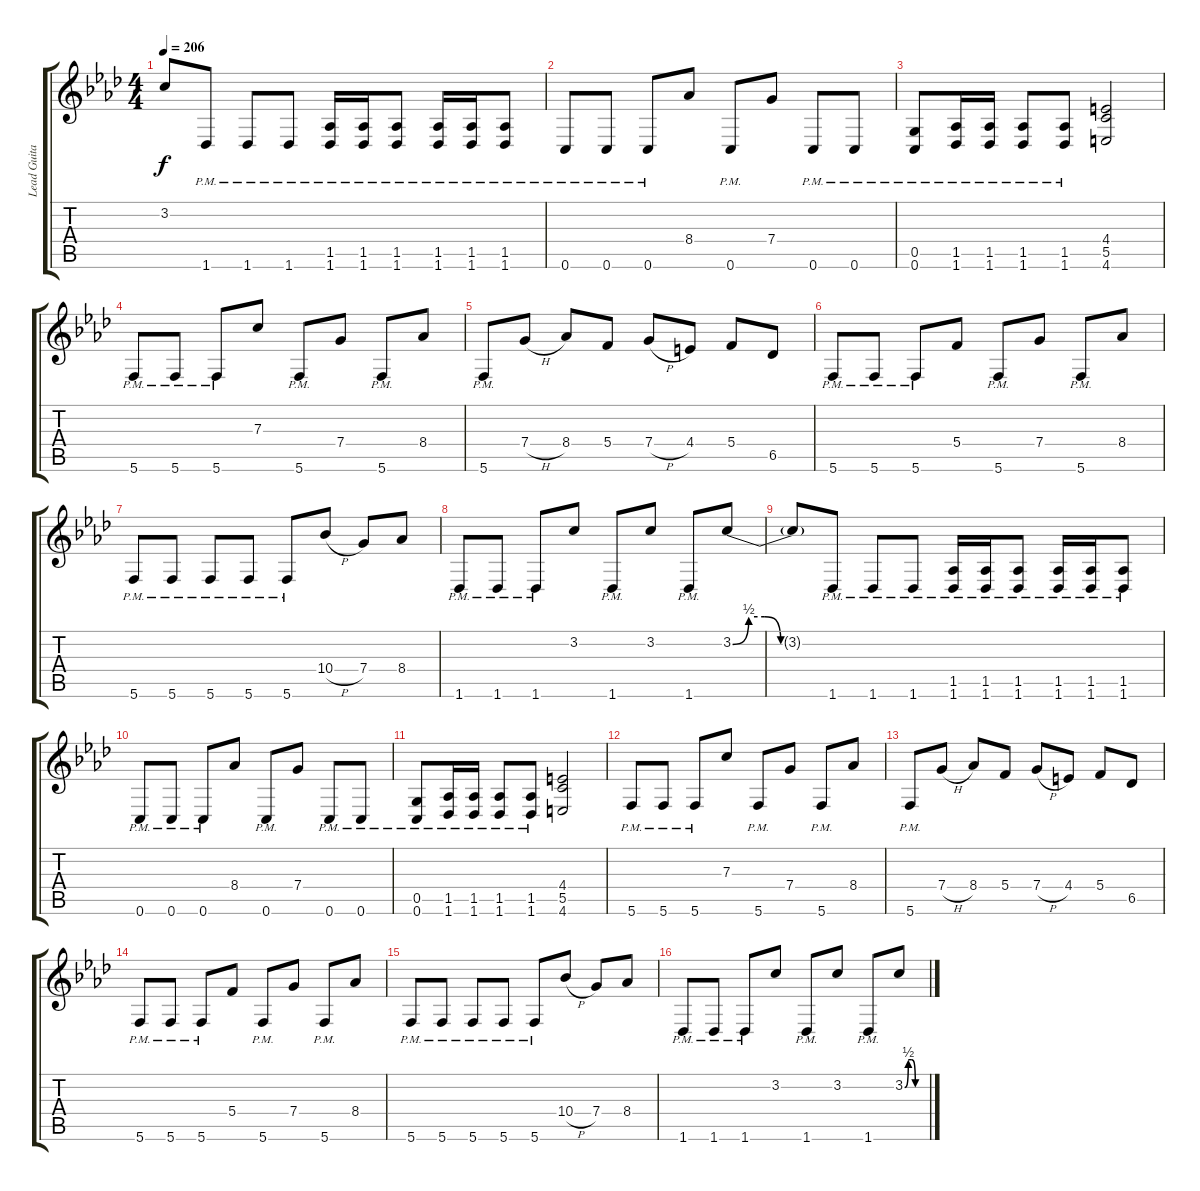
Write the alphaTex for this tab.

\track ("Lead Guitar" "Lead Guita") {instrument distortionguitar}
\staff {score tabs}
\tuning (D4 A3 F3 C3 G2 C2) {hide}
\ts (4 4)
\tempo 206
\clef g2
\ks fminor
3.2{t}.8{dy f} 1.6{pm}.8 1.6{pm}.8 1.6{pm}.8 (1.5{pm} 1.6{pm}).16 (1.5{pm} 1.6{pm}).16 (1.5{pm} 1.6{pm}).8 (1.5{pm} 1.6{pm}).16 (1.5{pm} 1.6{pm}).16 (1.5{pm} 1.6{pm}).8 |
0.6{pm}.8 0.6{pm}.8 0.6{pm}.8 8.4.8 0.6{pm}.8 7.4.8 0.6{pm}.8 0.6{pm}.8 |
(0.5{pm} 0.6{pm}).8 (1.5{pm} 1.6{pm}).16 (1.5{pm} 1.6{pm}).16 (1.5{pm} 1.6{pm}).8 (1.5{pm} 1.6{pm}).8 (4.4 5.5 4.6).2 |
5.6{pm}.8 5.6{pm}.8 5.6{pm}.8 7.3.8 5.6{pm}.8 7.4.8 5.6{pm}.8 8.4.8 |
5.6{pm}.8 7.4{h}.8 8.4.8 5.4.8 7.4{h}.8 4.4.8 5.4.8 6.5.8 |
5.6{pm}.8 5.6{pm}.8 5.6{pm}.8 5.4.8 5.6{pm}.8 7.4.8 5.6{pm}.8 8.4.8 |
5.6{pm}.8 5.6{pm}.8 5.6{pm}.8 5.6{pm}.8 5.6{pm}.8 10.4{h}.8 7.4.8 8.4.8 |
1.6{pm}.8 1.6{pm}.8 1.6{pm}.8 3.2.8 1.6{pm}.8 3.2.8 1.6{pm}.8 3.2{be (custom 0 0 10 2 20 2 30 0 60 0)}.8 |
3.2{t}.8 1.6{pm}.8 1.6{pm}.8 1.6{pm}.8 (1.5{pm} 1.6{pm}).16 (1.5{pm} 1.6{pm}).16 (1.5{pm} 1.6{pm}).8 (1.5{pm} 1.6{pm}).16 (1.5{pm} 1.6{pm}).16 (1.5{pm} 1.6{pm}).8 |
0.6{pm}.8 0.6{pm}.8 0.6{pm}.8 8.4.8 0.6{pm}.8 7.4.8 0.6{pm}.8 0.6{pm}.8 |
(0.5{pm} 0.6{pm}).8 (1.5{pm} 1.6{pm}).16 (1.5{pm} 1.6{pm}).16 (1.5{pm} 1.6{pm}).8 (1.5{pm} 1.6{pm}).8 (4.4 5.5 4.6).2 |
5.6{pm}.8 5.6{pm}.8 5.6{pm}.8 7.3.8 5.6{pm}.8 7.4.8 5.6{pm}.8 8.4.8 |
5.6{pm}.8 7.4{h}.8 8.4.8 5.4.8 7.4{h}.8 4.4.8 5.4.8 6.5.8 |
5.6{pm}.8 5.6{pm}.8 5.6{pm}.8 5.4.8 5.6{pm}.8 7.4.8 5.6{pm}.8 8.4.8 |
5.6{pm}.8 5.6{pm}.8 5.6{pm}.8 5.6{pm}.8 5.6{pm}.8 10.4{h}.8 7.4.8 8.4.8 |
1.6{pm}.8 1.6{pm}.8 1.6{pm}.8 3.2.8 1.6{pm}.8 3.2.8 1.6{pm}.8 3.2{be (custom 0 0 10 2 20 2 30 0 60 0)}.8
